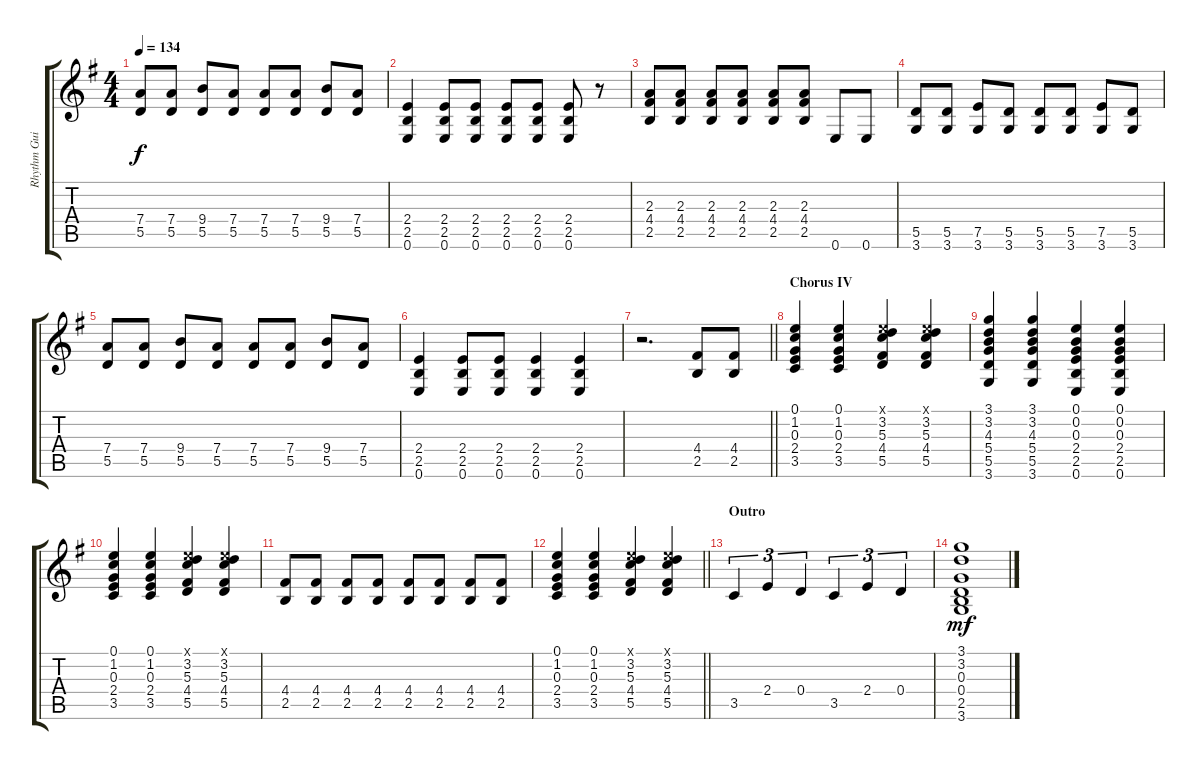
\track ("Rhythm Guitar" "Rhythm Gui") {instrument electricguitarclean}
\staff {score tabs}
\tuning (E4 B3 G3 D3 A2 E2) {hide}
\ts (4 4)
\tempo 134
\clef g2
\ks g
(7.4 5.5).8{dy f} (7.4 5.5).8 (9.4 5.5).8 (7.4 5.5).8 (7.4 5.5).8 (7.4 5.5).8 (9.4 5.5).8 (7.4 5.5).8 |
(2.4 2.5 0.6).4 (2.4 2.5 0.6).8 (2.4 2.5 0.6).8 (2.4 2.5 0.6).8 (2.4 2.5 0.6).8 (2.4 2.5 0.6).8 r.8 |
(2.3 4.4 2.5).8 (2.3 4.4 2.5).8 (2.3 4.4 2.5).8 (2.3 4.4 2.5).8 (2.3 4.4 2.5).8 (2.3 4.4 2.5).8 0.6.8 0.6.8 |
(5.5 3.6).8 (5.5 3.6).8 (7.5 3.6).8 (5.5 3.6).8 (5.5 3.6).8 (5.5 3.6).8 (7.5 3.6).8 (5.5 3.6).8 |
(7.4 5.5).8 (7.4 5.5).8 (9.4 5.5).8 (7.4 5.5).8 (7.4 5.5).8 (7.4 5.5).8 (9.4 5.5).8 (7.4 5.5).8 |
(2.4 2.5 0.6).4 (2.4 2.5 0.6).8 (2.4 2.5 0.6).8 (2.4 2.5 0.6).4 (2.4 2.5 0.6).4 |
\barLineRight lightlight
r.2{d} (4.4 2.5).8 (4.4 2.5).8 |
\section ("" "Chorus IV")
(0.1 1.2 0.3 2.4 3.5).4 (0.1 1.2 0.3 2.4 3.5).4 (0.1{x} 3.2 5.3 4.4 5.5).4 (0.1{x} 3.2 5.3 4.4 5.5).4 |
(3.1 3.2 4.3 5.4 5.5 3.6).4 (3.1 3.2 4.3 5.4 5.5 3.6).4 (0.1 0.2 0.3 2.4 2.5 0.6).4 (0.1 0.2 0.3 2.4 2.5 0.6).4 |
(0.1 1.2 0.3 2.4 3.5).4 (0.1 1.2 0.3 2.4 3.5).4 (0.1{x} 3.2 5.3 4.4 5.5).4 (0.1{x} 3.2 5.3 4.4 5.5).4 |
(4.4 2.5).8 (4.4 2.5).8 (4.4 2.5).8 (4.4 2.5).8 (4.4 2.5).8 (4.4 2.5).8 (4.4 2.5).8 (4.4 2.5).8 |
\barLineRight lightlight
(0.1 1.2 0.3 2.4 3.5).4 (0.1 1.2 0.3 2.4 3.5).4 (0.1{x} 3.2 5.3 4.4 5.5).4 (0.1{x} 3.2 5.3 4.4 5.5).4 |
\section ("" "Outro")
3.5.4{tu (3 2)} 2.4.4{tu (3 2)} 0.4.4{tu (3 2)} 3.5.4{tu (3 2)} 2.4.4{tu (3 2)} 0.4.4{tu (3 2)} |
(3.1 3.2 0.3 0.4 2.5 3.6).1{dy mf}
